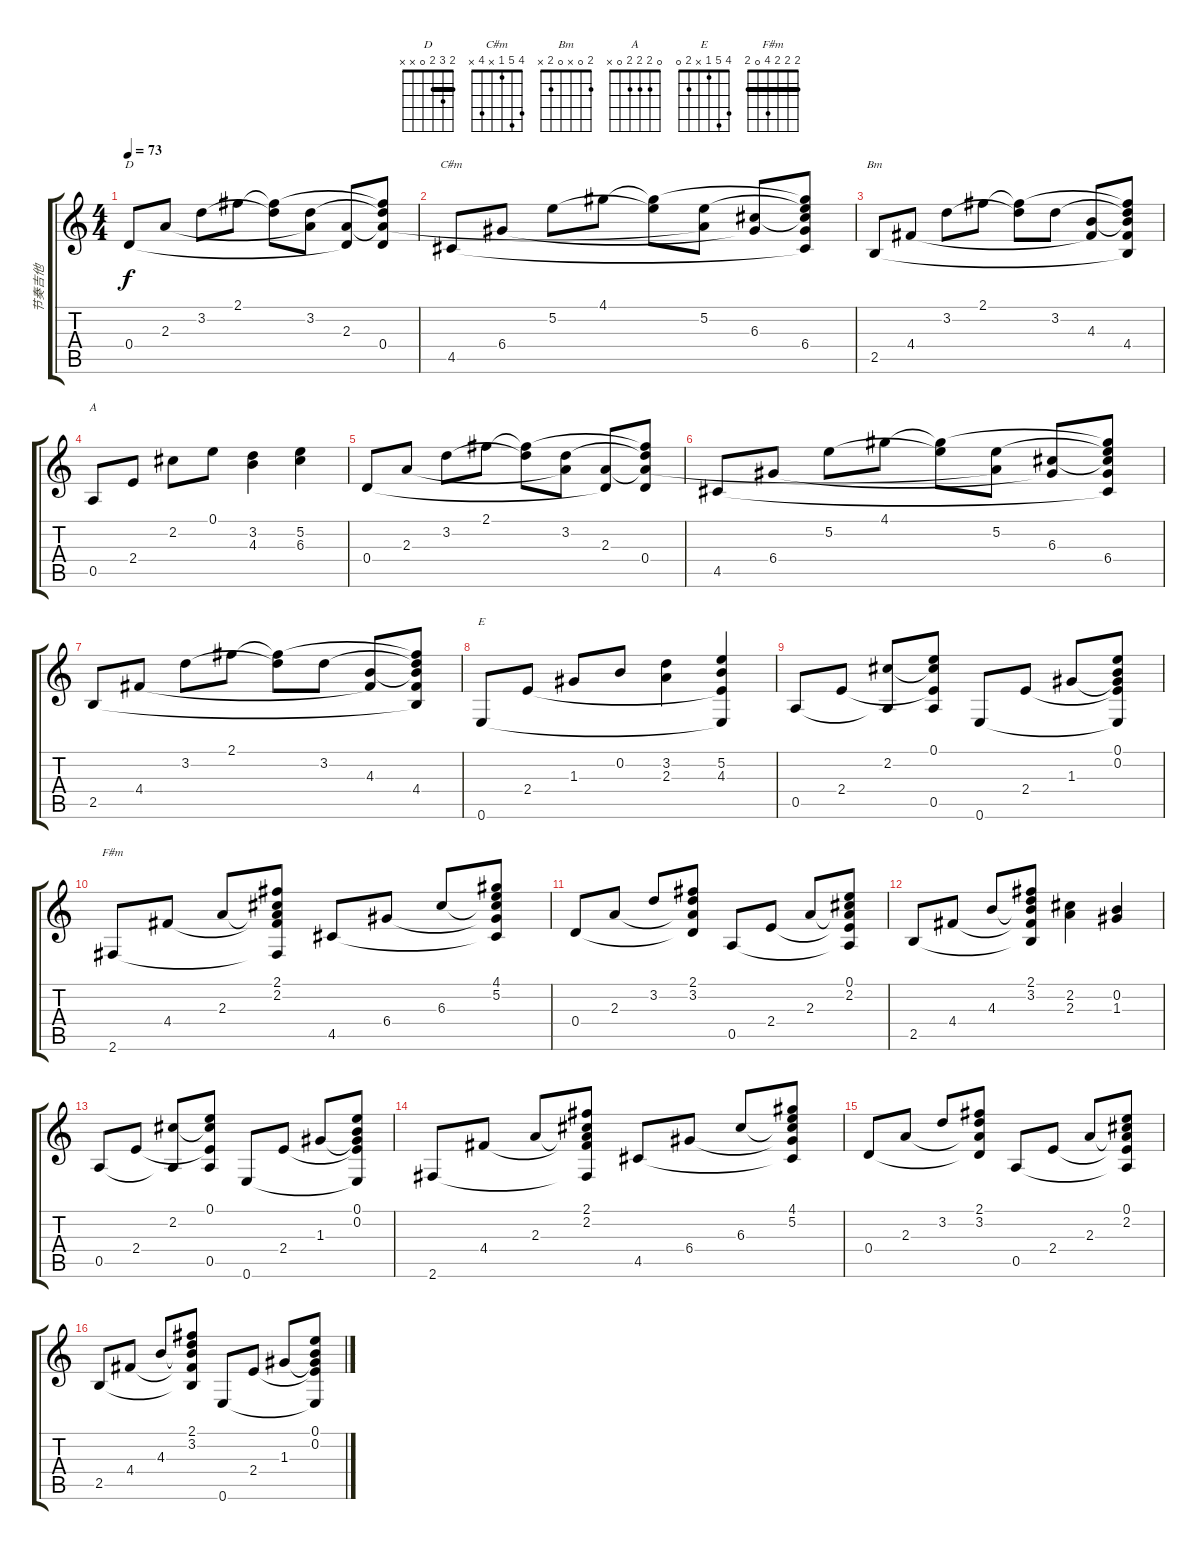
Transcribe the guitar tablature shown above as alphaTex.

\track ("节奏吉他" "节奏吉他") {instrument acousticguitarsteel}
\staff {score tabs}
\tuning (E4 B3 G3 D3 A2 E2) {hide}
\chord ("D" 2 3 2 0 x x) {barre 2}
\chord ("C#m" 4 5 1 x 4 x)
\chord ("Bm" 2 0 x 0 2 x)
\chord ("A" 0 2 2 2 0 x)
\chord ("E" 4 5 1 x 2 0)
\chord ("F#m" 2 2 2 4 0 2) {barre 2}
\ts (4 4)
\tempo 73
\clef g2
\ks c
0.4.8{ch "D" dy f} 2.3.8 3.2.8 2.1.8 (2.1{t} 3.2{t}).8 (3.2 2.3{t}).8 (2.3 0.4{t}).8 (2.1{t} 3.2{t} 2.3{t} 0.4).8 |
4.5.8{ch "C#m"} 6.4.8 5.2.8 4.1.8 (4.1{t} 5.2{t}).8 (5.2 2.3{t}).8 (6.3 6.4{t}).8 (4.1{t} 5.2{t} 6.3{t} 6.4 4.5{t}).8 |
2.5.8{ch "Bm"} 4.4.8 3.2.8 2.1.8 (2.1{t} 3.2{t}).8 3.2.8 (4.3 4.4{t}).8 (2.1{t} 3.2{t} 4.3{t} 4.4 2.5{t}).8 |
0.5.8{ch "A"} 2.4.8 2.2.8 0.1.8 (3.2 4.3).4 (5.2 6.3).4 |
0.4.8 2.3.8 3.2.8 2.1.8 (2.1{t} 3.2{t}).8 (3.2 2.3{t}).8 (2.3 0.4{t}).8 (2.1{t} 3.2{t} 2.3{t} 0.4).8 |
4.5.8 6.4.8 5.2.8 4.1.8 (4.1{t} 5.2{t}).8 (5.2 2.3{t}).8 (6.3 6.4{t}).8 (4.1{t} 5.2{t} 6.3{t} 6.4 4.5{t}).8 |
2.5.8 4.4.8 3.2.8 2.1.8 (2.1{t} 3.2{t}).8 3.2.8 (4.3 4.4{t}).8 (2.1{t} 3.2{t} 4.3{t} 4.4 2.5{t}).8 |
0.6.8{ch "E"} 2.4.8 1.3.8 0.2.8 (3.2 2.3).4 (5.2 4.3 2.4{t} 0.6{t}).4 |
0.5.8 2.4.8 (2.2 0.5{t}).8 (0.1 2.2{t} 2.4{t} 0.5).8 0.6.8 2.4.8 1.3.8 (0.1 0.2 1.3{t} 2.4{t} 0.6{t}).8 |
2.6.8{ch "F#m"} 4.4.8 2.3.8 (2.1 2.2 2.3{t} 4.4{t} 2.6{t}).8 4.5.8 6.4.8 6.3.8 (4.1 5.2 6.3{t} 6.4{t} 4.5{t}).8 |
0.4.8 2.3.8 3.2.8 (2.1 3.2 2.3{t} 0.4{t}).8 0.5.8 2.4.8 2.3.8 (0.1 2.2 2.3{t} 2.4{t} 0.5{t}).8 |
2.5.8 4.4.8 4.3.8 (2.1 3.2 4.3{t} 4.4{t} 2.5{t}).8 (2.2 2.3).4 (0.2 1.3).4 |
0.5.8 2.4.8 (2.2 0.5{t}).8 (0.1 2.2{t} 2.4{t} 0.5).8 0.6.8 2.4.8 1.3.8 (0.1 0.2 1.3{t} 2.4{t} 0.6{t}).8 |
2.6.8 4.4.8 2.3.8 (2.1 2.2 2.3{t} 4.4{t} 2.6{t}).8 4.5.8 6.4.8 6.3.8 (4.1 5.2 6.3{t} 6.4{t} 4.5{t}).8 |
0.4.8 2.3.8 3.2.8 (2.1 3.2 2.3{t} 0.4{t}).8 0.5.8 2.4.8 2.3.8 (0.1 2.2 2.3{t} 2.4{t} 0.5{t}).8 |
2.5.8 4.4.8 4.3.8 (2.1 3.2 4.3{t} 4.4{t} 2.5{t}).8 0.6.8 2.4.8 1.3.8 (0.1 0.2 1.3{t} 2.4{t} 0.6{t}).8
